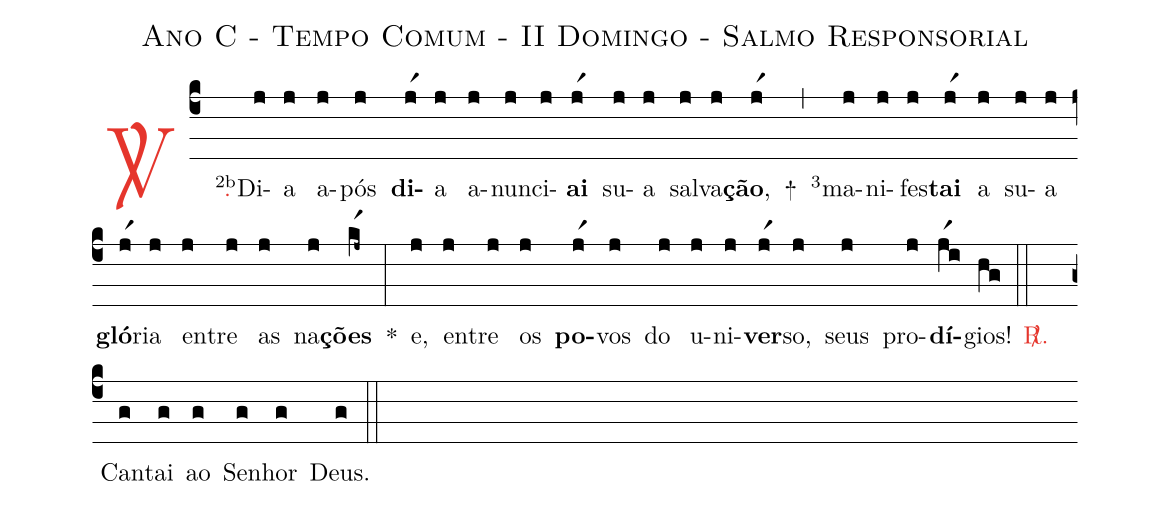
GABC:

name: Ano C - Tempo Comum - II Domingo - Salmo Responsorial;
%%
(c4)

<c><sp>V/</sp>.</c>() <v>\VSup{2b}</v>Di(j)a(j) a(j)pós(j) <b>di</b>(jr1)a(j) a(j)nun(j)ci(j)<b>ai</b>(jr1) su(j)a(j) sal(j)va(j)<b>ção</b>,(jr1) +(,)
<v>\VSup{3}</v>ma(j)ni(j)fes(j)<b>tai</b>(jr1) a(j) su(j)a(j) <b>gló</b>(jr1)ria(j) en(j)tre(j) as(j) na(j)<b>ções</b>(kr1j~) *(:)
e,(j) en(j)tre(j) os(j) <b>po</b>(jr1)vos(j) do(j) u(j)ni(j)<b>ver</b>(jr1)so,(j) seus(j) pro(j)<b>dí</b>(jr1i)gios!(hg)

(::)

<c><sp>R/</sp>.</c>() Can(g)tai(g) ao(g) Se(g)nhor(g) Deus.(g)

(::)
